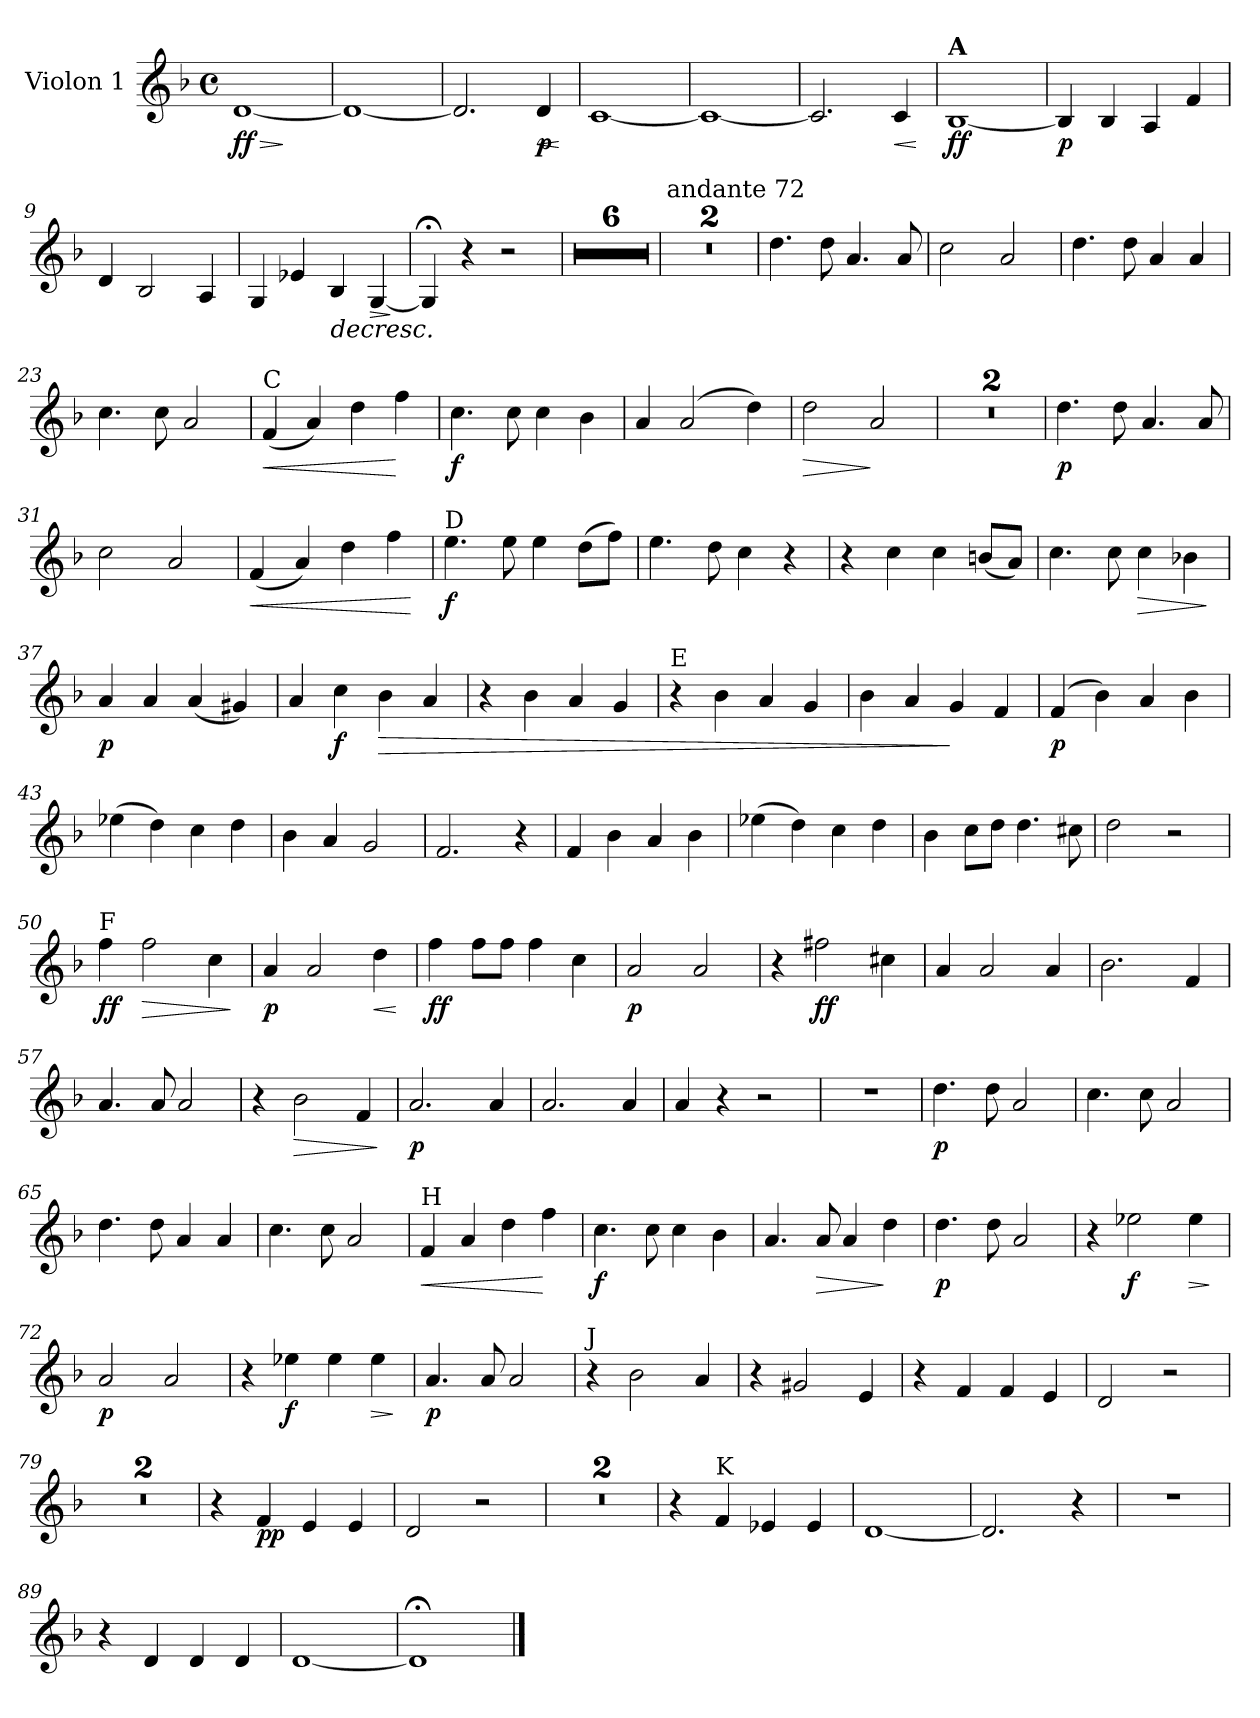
**kern	**dynam
*part1	*part1
*staff1	*staff1
*I"Violon 1	*
*clefG2	*
*k[b-]	*
*d:	*
*M4/4	*
*met(c)	*
=1	=1
!	!LO:HP:b
!	!LO:DY:n=1:b
[1d	> ff
.	]
=2	=2
1d_	.
=3	=3
2.d/]	.
!	!LO:HP:b
!	!LO:DY:n=1:b
4d/	< p
.	[
=4	=4
[1c	.
=5	=5
1c_	.
=6	=6
2.c/]	.
!	!LO:HP:b
4c/	<
.	[
!!LO:LB:g=z
=7	=7
!LO:TX:a:B:t=A	!
!	!LO:DY:b
[1B-	ff
=8	=8
!	!LO:DY:b
4B-/]	p
4B-/	.
4A/	.
4f/	.
=9	=9
4d/	.
2B-/	.
4A/	.
=10	=10
4G/	.
4e-X/	.
!	!LO:HP:b
4B-/	>
!	!LO:HP:b
[4G/	>
.	]
=11	=11
4G;</]	.
4r	.
2r	.
.	]
=12	=12
1r	.
=13	=13
1r	.
=14	=14
1r	.
=15	=15
1r	.
=16	=16
1r	.
=17	=17
1r	.
!!LO:LB:g=z
=18	=18
!LO:TX:a:t=andante 72	!
1r	.
=19	=19
1r	.
=20	=20
4.dd\	.
8dd\	.
4.a/	.
8a/	.
=21	=21
2cc\	.
2a/	.
=22	=22
4.dd\	.
8dd\	.
4a/	.
4a/	.
=23	=23
4.cc\	.
8cc\	.
2a/	.
=24	=24
!LO:TX:a:t=C	!
!	!LO:HP:b
(<4f/	<
4a/)	.
4dd\	.
4ff\	[
!!LO:LB:g=z
=25	=25
!	!LO:DY:b
4.cc\	f
8cc\	.
4cc\	.
4b-\	.
=26	=26
4a/	.
(>2a/	.
4dd\)	.
=27	=27
!	!LO:HP:b
2dd\	>
2a/	]
=28	=28
1r	.
=29	=29
1r	.
=30	=30
!	!LO:DY:b
4.dd\	p
8dd\	.
4.a/	.
8a/	.
=31	=31
2cc\	.
2a/	.
!!LO:LB:g=z
=32	=32
!	!LO:HP:b
(<4f/	<
4a/)	.
4dd\	.
4ff\	.
.	[
=33	=33
!LO:TX:a:t=D	!
!	!LO:DY:b
4.ee\	f
8ee\	.
4ee\	.
(>8dd\L	.
8ff\J)	.
=34	=34
4.ee\	.
8dd\	.
4cc\	.
4r	.
=35	=35
4r	.
4cc\	.
4cc\	.
(<8bn/L	.
8a/J)	.
=36	=36
4.cc\	.
8cc\	.
!	!LO:HP:b
4cc\	>
4b-X\	.
.	]
=37	=37
!	!LO:DY:b
4a/	p
4a/	.
(<4a/	.
4g#X/)	.
!!LO:LB:g=z
=38	=38
4a/	.
!	!LO:DY:b
4cc\	f
!	!LO:HP:b
4b-\	>
4a/	.
=39	=39
4r	.
4b-\	.
4a/	.
4g/	.
=40	=40
!LO:TX:a:t=E	!
4r	.
4b-\	.
4a/	.
4g/	.
=41	=41
4b-\	.
4a/	.
4g/	]
4f/	.
=42	=42
!	!LO:DY:b
(>4f/	p
4b-\)	.
4a/	.
4b-\	.
=43	=43
(>4ee-X\	.
4dd\)	.
4cc\	.
4dd\	.
!!LO:LB:g=z
=44	=44
4b-\	.
4a/	.
2g/	.
=45	=45
2.f/	.
4r	.
=46	=46
4f/	.
4b-\	.
4a/	.
4b-\	.
=47	=47
(>4ee-X\	.
4dd\)	.
4cc\	.
4dd\	.
=48	=48
4b-\	.
8cc\L	.
8dd\J	.
4.dd\	.
8cc#X\	.
=49	=49
2dd\	.
2r	.
!!LO:LB:g=z
=50	=50
!LO:TX:a:t=F	!
!	!LO:DY:b
4ff\	ff
!	!LO:HP:b
2ff\	>
4cc\	.
.	]
=51	=51
!	!LO:DY:b
4a/	p
2a/	.
!	!LO:HP:b
4dd\	<
.	[
=52	=52
!	!LO:DY:b
4ff\	ff
8ff\L	.
8ff\J	.
4ff\	.
4cc\	.
=53	=53
!	!LO:DY:b
2a/	p
2a/	.
=54	=54
4r	.
!	!LO:DY:b
2ff#X\	ff
4cc#X\	.
=55	=55
4a/	.
2a/	.
4a/	.
!!LO:PB:g=z
=56	=56
2.b-\	.
4f/	.
=57	=57
4.a/	.
8a/	.
2a/	.
=58	=58
4r	.
!	!LO:HP:b
2b-\	>
4f/	.
.	]
=59	=59
!	!LO:DY:b
2.a/	p
4a/	.
=60	=60
2.a/	.
4a/	.
=61	=61
4a/	.
4r	.
2r	.
!!LO:LB:g=z
=62	=62
1r	.
=63	=63
!	!LO:DY:b
4.dd\	p
8dd\	.
2a/	.
=64	=64
4.cc\	.
8cc\	.
2a/	.
=65	=65
4.dd\	.
8dd\	.
4a/	.
4a/	.
=66	=66
4.cc\	.
8cc\	.
2a/	.
=67	=67
!LO:TX:a:t=H	!
!	!LO:HP:b
4f/	<
4a/	.
4dd\	.
4ff\	[
!!LO:LB:g=z
=68	=68
!	!LO:DY:b
4.cc\	f
8cc\	.
4cc\	.
4b-\	.
=69	=69
4.a/	.
!	!LO:HP:b
8a/	>
4a/	.
4dd\	]
=70	=70
!	!LO:DY:b
4.dd\	p
8dd\	.
2a/	.
=71	=71
4r	.
!	!LO:DY:b
2ee-X\	f
!	!LO:HP:b
4ee-\	>
.	]
=72	=72
!	!LO:DY:b
2a/	p
2a/	.
!!LO:LB:g=z
=73	=73
4r	.
!	!LO:DY:b
4ee-X\	f
4ee-\	.
!	!LO:HP:b
4ee-\	>
.	]
=74	=74
!	!LO:DY:b
4.a/	p
8a/	.
2a/	.
=75	=75
!LO:TX:a:t=J	!
4r	.
2b-\	.
4a/	.
=76	=76
4r	.
2g#X/	.
4e/	.
=77	=77
4r	.
4f/	.
4f/	.
4e/	.
=78	=78
2d/	.
2r	.
!!LO:LB:g=z
=79	=79
1r	.
=80	=80
1r	.
=81	=81
4r	.
!	!LO:DY:b
4f/	pp
4e/	.
4e/	.
=82	=82
2d/	.
2r	.
=83	=83
1r	.
=84	=84
1r	.
!!LO:LB:g=z
=85	=85
4r	.
!LO:TX:a:t=K	!
4f/	.
4e-X/	.
4e-/	.
=86	=86
[1d	.
=87	=87
2.d/]	.
4r	.
=88	=88
1r	.
=89	=89
4r	.
4d/	.
4d/	.
4d/	.
=90	=90
[1d	.
=91	=91
1d;<]	.
==	==
*-	*-
